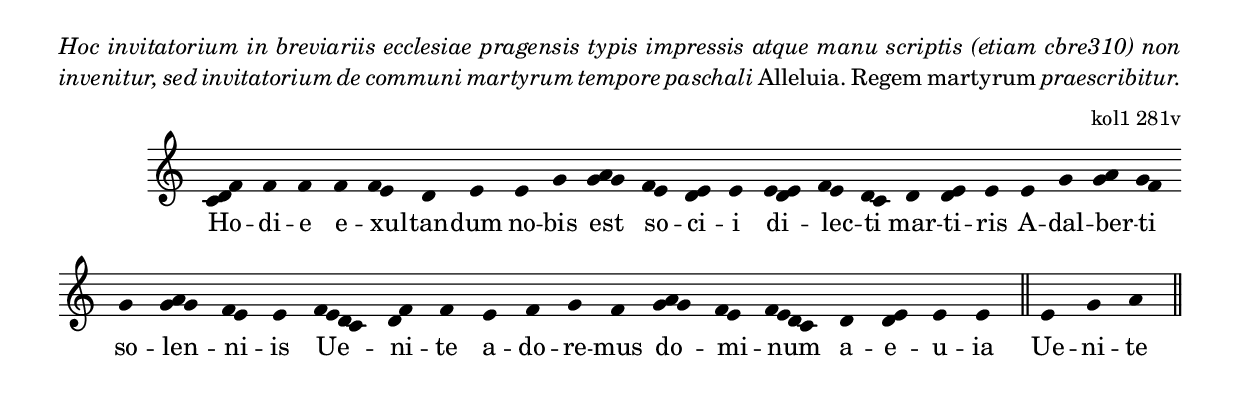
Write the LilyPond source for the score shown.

\version "2.19.32"

\include "../lib/synopsis.ily"

\markup\justify\italic{
  Hoc invitatorium in breviariis ecclesiae pragensis typis impressis
  atque manu scriptis (etiam cbre310)
  non invenitur, sed invitatorium de communi martyrum tempore paschali
  \upright{Alleluia. Regem martyrum} praescribitur.
}

\score {
  \transpose c c' {
    \plainchant
    \melisma { c d f } f f \bar "" f \melisma { f e } d e \bar "" e g \bar "" \melisma { g a g } \bar ""
    \melisma { f e } \melisma { d e } e \bar "" \melisma { e d e } \melisma { f e } \melisma { d c } \bar ""
    d \bar "" \melisma { d e } e \bar "" e g \melisma { g a } \melisma { g f } \bar "" g \melisma { g a g } \melisma { f e } e \bar ""
    \melisma { f e d c } \melisma { d f } f \bar "" e f g f \bar "" \melisma { g a g } \melisma { f e } \melisma { f e d c } \bar "" d \melisma { d e } e e \bar "||"

    e g a \bar "||"
  }
  \addlyrics {
    Ho -- di -- e e -- xul -- tan -- dum no -- bis est
    so -- ci -- i di -- lec -- ti
    mar -- ti -- ris A -- dal -- ber -- ti so -- len -- ni -- is
    Ue -- ni -- te a -- do -- re -- mus do -- mi -- num a -- e -- u -- ia

    Ue -- ni -- te
  }
  \header {
    quid = "invitatorium"
    fontes = "kol1 281v"
  }
}